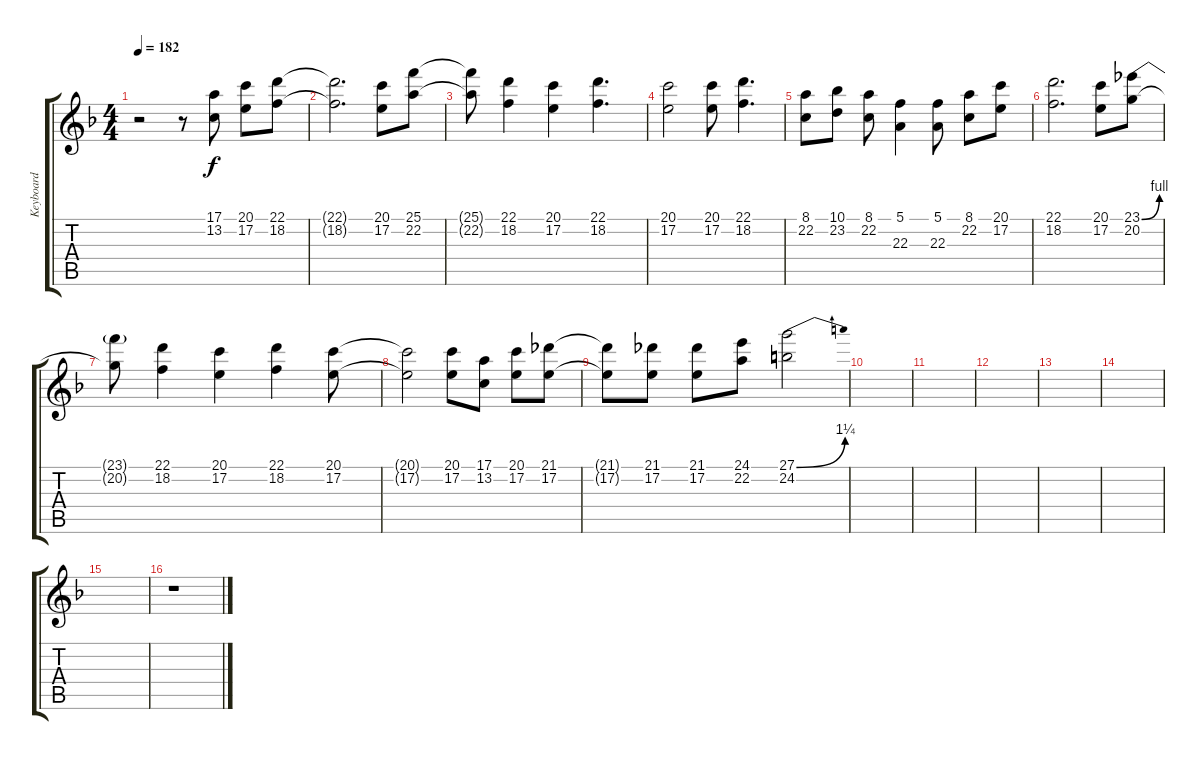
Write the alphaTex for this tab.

\track ("Keyboard" "Keyboard") {instrument lead1square}
\staff {score tabs}
\tuning (E4 B3 G3 D3 A2 E2) {hide}
\ts (4 4)
\tempo 182
\clef g2
\ks dminor
r.2{dy f volume 13 instrument lead2sawtooth} r.8 (17.1 13.2).8 (20.1 17.2).8 (22.1 18.2).8 |
(22.1{t} 18.2{t}).2{d} (20.1 17.2).8 (25.1 22.2).8 |
(25.1{t} 22.2{t}).8 (22.1 18.2).4 (20.1 17.2).4 (22.1 18.2).4{d} |
(20.1 17.2).2 (20.1 17.2).8 (22.1 18.2).4{d} |
(8.1 22.2).8 (10.1 23.2).8 (8.1 22.2).8 (5.1 22.3).4 (5.1 22.3).8 (8.1 22.2).8 (20.1 17.2).8 |
(22.1 18.2).2{d} (20.1 17.2).8 (23.1{be (bend 0 0 60 4)} 20.2).8 |
(23.1{t} 20.2{t}).8 (22.1 18.2).4 (20.1 17.2).4 (22.1 18.2).4 (20.1 17.2).8 |
(20.1{t} 17.2{t}).2 (20.1 17.2).8 (17.1 13.2).8 (20.1 17.2).8 (21.1 17.2).8 |
(21.1{t} 17.2{t}).8 (21.1 17.2).8 (21.1 17.2).8 (24.1 22.2).8 (27.1{be (bend 0 0 60 5)} 24.2).2 |
|
|
|
|
|
|
r.1
